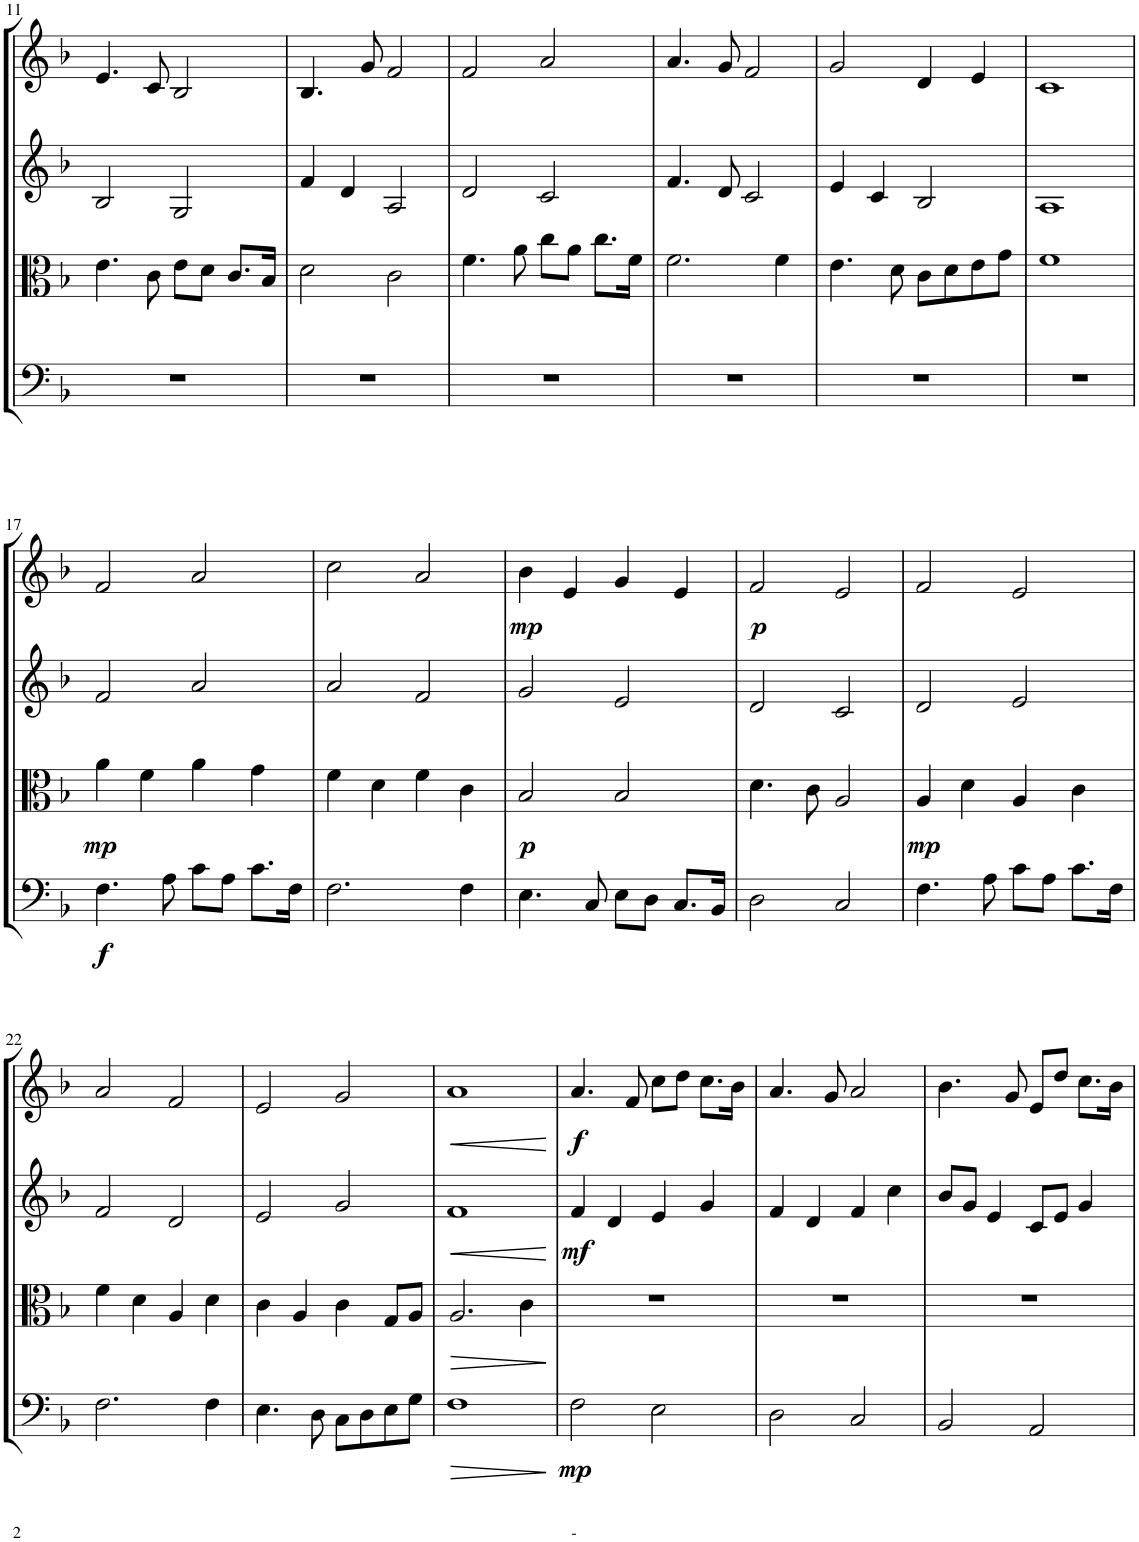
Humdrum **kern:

**kern	**dynam	**kern	**dynam	**kern	**dynam	**kern	**dynam
*part4	*part4	*part3	*part3	*part2	*part2	*part1	*part1
*staff4	*staff4	*staff3	*staff3	*staff2	*staff2	*staff1	*staff1
*I"Violoncello	*	*I"Viola	*	*I"Violin II	*	*I"Violin I	*
*I'Vc	*	*I'Vla	*	*I'Vln	*	*I'Vln	*
!!LO:PB:g=z
*clefF4	*	*clefC3	*	*clefG2	*	*clefG2	*
*k[b-]	*	*k[b-]	*	*k[b-]	*	*k[b-]	*
*M4/4	*	*M4/4	*	*M4/4	*	*M4/4	*
=11	=11	=11	=11	=11	=11	=11	=11
1r	.	4.e\	.	2B-/	.	4.e/	.
.	.	8c\	.	.	.	8c/	.
.	.	8e\L	.	2G/	.	2B-/	.
.	.	8d\J	.	.	.	.	.
.	.	8.c/L	.	.	.	.	.
.	.	16B-/Jk	.	.	.	.	.
=12	=12	=12	=12	=12	=12	=12	=12
1r	.	2d\	.	4f/	.	4.B-/	.
.	.	.	.	4d/	.	.	.
.	.	.	.	.	.	8g/	.
.	.	2c\	.	2A/	.	2f/	.
=13	=13	=13	=13	=13	=13	=13	=13
1r	.	4.f\	.	2d/	.	2f/	.
.	.	8a\	.	.	.	.	.
.	.	8cc\L	.	2c/	.	2a/	.
.	.	8a\J	.	.	.	.	.
.	.	8.cc\L	.	.	.	.	.
.	.	16f\Jk	.	.	.	.	.
=14	=14	=14	=14	=14	=14	=14	=14
1r	.	2.f\	.	4.f/	.	4.a/	.
.	.	.	.	8d/	.	8g/	.
.	.	.	.	2c/	.	2f/	.
.	.	4f\	.	.	.	.	.
=15	=15	=15	=15	=15	=15	=15	=15
1r	.	4.e\	.	4e/	.	2g/	.
.	.	.	.	4c/	.	.	.
.	.	8d\	.	.	.	.	.
.	.	8c\L	.	2B-/	.	4d/	.
.	.	8d\	.	.	.	.	.
.	.	8e\	.	.	.	4e/	.
.	.	8g\J	.	.	.	.	.
=16	=16	=16	=16	=16	=16	=16	=16
1r	.	1f	.	1A	.	1c	.
!!LO:LB:g=z
=17	=17	=17	=17	=17	=17	=17	=17
!	!LO:DY:b	!	!LO:DY:b	!	!	!	!
4.F\	f	4a\	mp	2f/	.	2f/	.
.	.	4f\	.	.	.	.	.
8A\	.	.	.	.	.	.	.
8c\L	.	4a\	.	2a/	.	2a/	.
8A\J	.	.	.	.	.	.	.
8.c\L	.	4g\	.	.	.	.	.
16F\Jk	.	.	.	.	.	.	.
=18	=18	=18	=18	=18	=18	=18	=18
2.F\	.	4f\	.	2a/	.	2cc\	.
.	.	4d\	.	.	.	.	.
.	.	4f\	.	2f/	.	2a/	.
4F\	.	4c\	.	.	.	.	.
=19	=19	=19	=19	=19	=19	=19	=19
!	!	!	!LO:DY:b	!	!	!	!LO:DY:b
4.E\	.	2B-/	p	2g/	.	4b-\	mp
.	.	.	.	.	.	4e/	.
8C/	.	.	.	.	.	.	.
8E\L	.	2B-/	.	2e/	.	4g/	.
8D\J	.	.	.	.	.	.	.
8.C/L	.	.	.	.	.	4e/	.
16BB-/Jk	.	.	.	.	.	.	.
=20	=20	=20	=20	=20	=20	=20	=20
!	!	!	!	!	!	!	!LO:DY:b
2D\	.	4.d\	.	2d/	.	2f/	p
.	.	8c\	.	.	.	.	.
2C/	.	2A/	.	2c/	.	2e/	.
=21	=21	=21	=21	=21	=21	=21	=21
!	!	!	!LO:DY:b	!	!	!	!
4.F\	.	4A/	mp	2d/	.	2f/	.
.	.	4d\	.	.	.	.	.
8A\	.	.	.	.	.	.	.
8c\L	.	4A/	.	2e/	.	2e/	.
8A\J	.	.	.	.	.	.	.
8.c\L	.	4c\	.	.	.	.	.
16F\Jk	.	.	.	.	.	.	.
!!LO:LB:g=z
=22	=22	=22	=22	=22	=22	=22	=22
2.F\	.	4f\	.	2f/	.	2a/	.
.	.	4d\	.	.	.	.	.
.	.	4A/	.	2d/	.	2f/	.
4F\	.	4d\	.	.	.	.	.
=23	=23	=23	=23	=23	=23	=23	=23
4.E\	.	4c\	.	2e/	.	2e/	.
.	.	4A/	.	.	.	.	.
8D\	.	.	.	.	.	.	.
8C\L	.	4c\	.	2g/	.	2g/	.
8D\	.	.	.	.	.	.	.
8E\	.	8G/L	.	.	.	.	.
8G\J	.	8A/J	.	.	.	.	.
=24	=24	=24	=24	=24	=24	=24	=24
!	!LO:HP:b	!	!LO:HP:b	!	!LO:HP:b	!	!LO:HP:b
1F	>	2.A/	>	1f	<	1a	<
.	.	4c\	.	.	.	.	.
.	]	.	]	.	[	.	[
=25	=25	=25	=25	=25	=25	=25	=25
!	!LO:DY:b	!	!	!	!LO:DY:b	!	!LO:DY:b
2F\	mp	1r	.	4f/	mf	4.a/	f
.	.	.	.	4d/	.	.	.
.	.	.	.	.	.	8f/	.
2E\	.	.	.	4e/	.	8cc\L	.
.	.	.	.	.	.	8dd\J	.
.	.	.	.	4g/	.	8.cc\L	.
.	.	.	.	.	.	16b-\Jk	.
=26	=26	=26	=26	=26	=26	=26	=26
2D\	.	1r	.	4f/	.	4.a/	.
.	.	.	.	4d/	.	.	.
.	.	.	.	.	.	8g/	.
2C/	.	.	.	4f/	.	2a/	.
.	.	.	.	4cc\	.	.	.
=27	=27	=27	=27	=27	=27	=27	=27
2BB-/	.	1r	.	8b-/L	.	4.b-\	.
.	.	.	.	8g/J	.	.	.
.	.	.	.	4e/	.	.	.
.	.	.	.	.	.	8g/	.
2AA/	.	.	.	8c/L	.	8e/L	.
.	.	.	.	8e/J	.	8dd/J	.
.	.	.	.	4g/	.	8.cc\L	.
.	.	.	.	.	.	16b-\Jk	.
=	=	=	=	=	=	=	=
*-	*-	*-	*-	*-	*-	*-	*-
